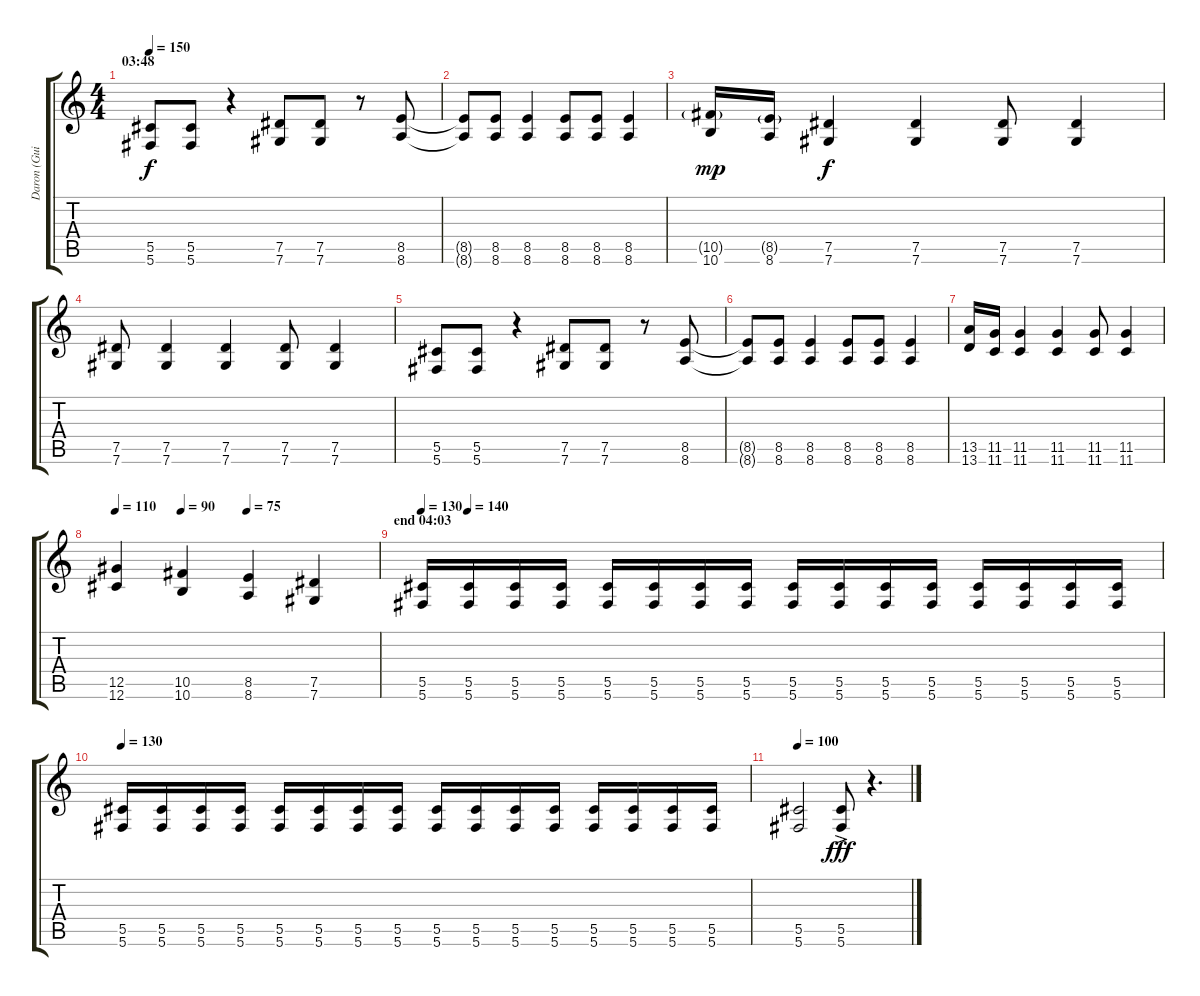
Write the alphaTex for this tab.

\track ("Daron (Guitar 2)" "Daron (Gui") {instrument overdrivenguitar}
\staff {score tabs}
\tuning (Eb4 Bb3 Gb3 Db3 Ab2 Db2) {hide}
\ts (4 4)
\section ("" "03:48")
\tempo 150
\clef g2
\ks c
(5.5 5.6).8{dy f volume 12 balance 16 instrument overdrivenguitar} (5.5 5.6).8 r.4 (7.5 7.6).8 (7.5 7.6).8 r.8 (8.5 8.6).8 |
(8.5{t} 8.6{t}).8 (8.5 8.6).8 (8.5 8.6).4 (8.5 8.6).8 (8.5 8.6).8 (8.5 8.6).4 |
(10.5{g} 10.6).16{dy mp} (8.5{g} 8.6).16 (7.5 7.6).4{dy f} (7.5 7.6).4 (7.5 7.6).8 (7.5 7.6).4 |
(7.5 7.6).8 (7.5 7.6).4 (7.5 7.6).4 (7.5 7.6).8 (7.5 7.6).4 |
(5.5 5.6).8 (5.5 5.6).8 r.4 (7.5 7.6).8 (7.5 7.6).8 r.8 (8.5 8.6).8 |
(8.5{t} 8.6{t}).8 (8.5 8.6).8 (8.5 8.6).4 (8.5 8.6).8 (8.5 8.6).8 (8.5 8.6).4 |
(13.5 13.6).16 (11.5 11.6).16 (11.5 11.6).4 (11.5 11.6).4 (11.5 11.6).8 (11.5 11.6).4 |
\tempo 110
\tempo (90 0.25)
\tempo (75 0.5)
(12.5 12.6).4 (10.5 10.6).4 (8.5 8.6).4 (7.5 7.6).4 |
\section ("" "end 04:03")
\tempo 130
\tempo (140 0.0625)
(5.5 5.6).16 (5.5 5.6).16 (5.5 5.6).16 (5.5 5.6).16 (5.5 5.6).16 (5.5 5.6).16 (5.5 5.6).16 (5.5 5.6).16 (5.5 5.6).16 (5.5 5.6).16 (5.5 5.6).16 (5.5 5.6).16 (5.5 5.6).16 (5.5 5.6).16 (5.5 5.6).16 (5.5 5.6).16 |
\tempo 130
(5.5 5.6).16 (5.5 5.6).16 (5.5 5.6).16 (5.5 5.6).16 (5.5 5.6).16 (5.5 5.6).16 (5.5 5.6).16 (5.5 5.6).16 (5.5 5.6).16 (5.5 5.6).16 (5.5 5.6).16 (5.5 5.6).16 (5.5 5.6).16 (5.5 5.6).16 (5.5 5.6).16 (5.5 5.6).16 |
\tempo 100
(5.5 5.6).2 (5.5{ac} 5.6{ac}).8{dy fff} r.4{d}
